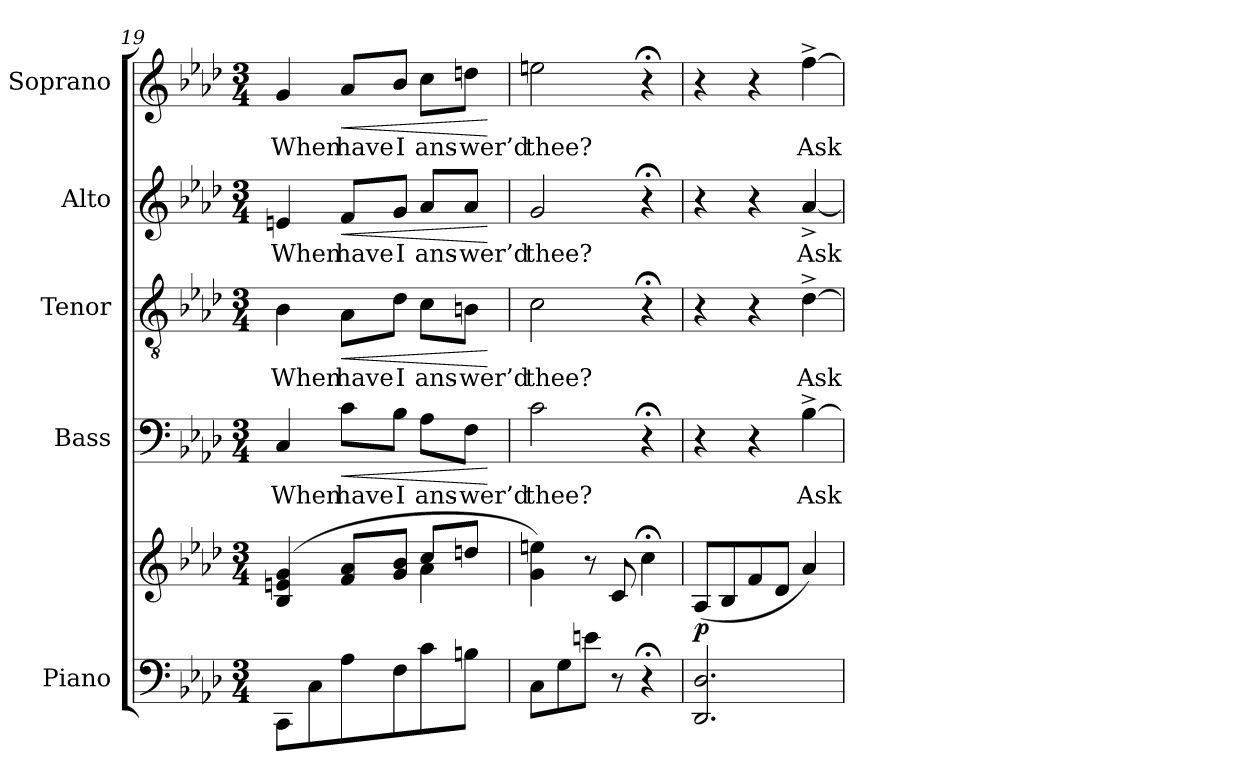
**kern	**kern	**dynam	**kern	**text	**dynam	**kern	**text	**dynam	**kern	**text	**dynam	**kern	**text	**dynam
*part5	*part5	*part5	*part4	*part4	*part4	*part3	*part3	*part3	*part2	*part2	*part2	*part1	*part1	*part1
*staff6	*staff5	*staff5/6	*staff4	*staff4	*staff4	*staff3	*staff3	*staff3	*staff2	*staff2	*staff2	*staff1	*staff1	*staff1
*I"Piano	*	*	*I"Bass	*	*	*I"Tenor	*	*	*I"Alto	*	*	*I"Soprano	*	*
*I'Pno.	*	*	*I'B.	*	*	*I'T.	*	*	*I'A.	*	*	*I'S.	*	*
*clefF4	*clefG2	*	*clefF4	*	*	*clefGv2	*	*	*clefG2	*	*	*clefG2	*	*
*k[b-e-a-d-]	*k[b-e-a-d-]	*	*k[b-e-a-d-]	*	*	*k[b-e-a-d-]	*	*	*k[b-e-a-d-]	*	*	*k[b-e-a-d-]	*	*
*M3/4	*M3/4	*	*M3/4	*	*	*M3/4	*	*	*M3/4	*	*	*M3/4	*	*
=19	=19	=19	=19	=19	=19	=19	=19	=19	=19	=19	=19	=19	=19	=19
*	*^	*	*	*	*	*	*	*	*	*	*	*	*	*
!	!	!	!	!	!LO:LY:b	!	!	!LO:LY:b	!	!	!LO:LY:b	!	!	!LO:LY:b	!
8CC\L	(>4B-/ 4en/ 4g/	2ryy	.	4C/	When	.	4B-\	When	.	4en/	When	.	4g/	When	.
8C\	.	.	.	.	.	.	.	.	.	.	.	.	.	.	.
!	!	!	!	!	!LO:LY:b	!LO:HP:b	!	!LO:LY:b	!LO:HP:b	!	!LO:LY:b	!LO:HP:b	!	!LO:LY:b	!LO:HP:b
8A-\	8f/ 8a-/L	.	.	8c\L	have	<	8A-\L	have	<	8f/L	have	<	8a-/L	have	<
!	!	!	!	!	!LO:LY:b	!	!	!LO:LY:b	!	!	!LO:LY:b	!	!	!LO:LY:b	!
8F\	8g/ 8b-/J	.	.	8B-\J	I	.	8d-\J	I	.	8g/J	I	.	8b-/J	I	.
!	!	!	!	!	!LO:LY:b	!	!	!LO:LY:b	!	!	!LO:LY:b	!	!	!LO:LY:b	!
8c\	8cc/L	4a-\	.	8A-\L	ans-	.	8c\L	ans-	.	8a-/L	ans-	.	8cc\L	ans-	.
!	!	!	!	!	!LO:LY:b	!	!	!LO:LY:b	!	!	!LO:LY:b	!	!	!LO:LY:b	!
8Bn\J	8ddn/J	.	.	8F\J	-wer’d	.	8Bn\J	-wer’d	.	8a-/J	-wer’d	.	8ddn\J	-wer’d	.
*	*v	*v	*	*	*	*	*	*	*	*	*	*	*	*	*
.	.	.	.	.	[	.	.	[	.	.	[	.	.	[
=20	=20	=20	=20	=20	=20	=20	=20	=20	=20	=20	=20	=20	=20	=20
!	!	!	!	!LO:LY:b	!	!	!LO:LY:b	!	!	!LO:LY:b	!	!	!LO:LY:b	!
8C\L	4g\ 4een\)	.	2c\	thee?	.	2c\	thee?	.	2g/	thee?	.	2een\	thee?	.
8G\	.	.	.	.	.	.	.	.	.	.	.	.	.	.
8en\J	8r	.	.	.	.	.	.	.	.	.	.	.	.	.
8r	8c/	.	.	.	.	.	.	.	.	.	.	.	.	.
4r;<	4cc;<\	.	4r;<	.	.	4r;<	.	.	4r;<	.	.	4r;<	.	.
=21	=21	=21	=21	=21	=21	=21	=21	=21	=21	=21	=21	=21	=21	=21
!	!	!LO:DY:b	!	!	!	!	!	!	!	!	!	!	!	!
2.DD-/ 2.D-/	(<8A-/L	p	4r	.	.	4r	.	.	4r	.	.	4r	.	.
.	8B-/	.	.	.	.	.	.	.	.	.	.	.	.	.
.	8f/	.	4r	.	.	4r	.	.	4r	.	.	4r	.	.
.	8d-/J	.	.	.	.	.	.	.	.	.	.	.	.	.
!	!	!	!	!LO:LY:b	!	!	!LO:LY:b	!	!	!LO:LY:b	!	!	!LO:LY:b	!
.	4a-/)	.	[4B-^\	Ask	.	[4d-^\	Ask	.	[4a-^/	Ask	.	[4ff^\	Ask	.
=	=	=	=	=	=	=	=	=	=	=	=	=	=	=
*-	*-	*-	*-	*-	*-	*-	*-	*-	*-	*-	*-	*-	*-	*-
